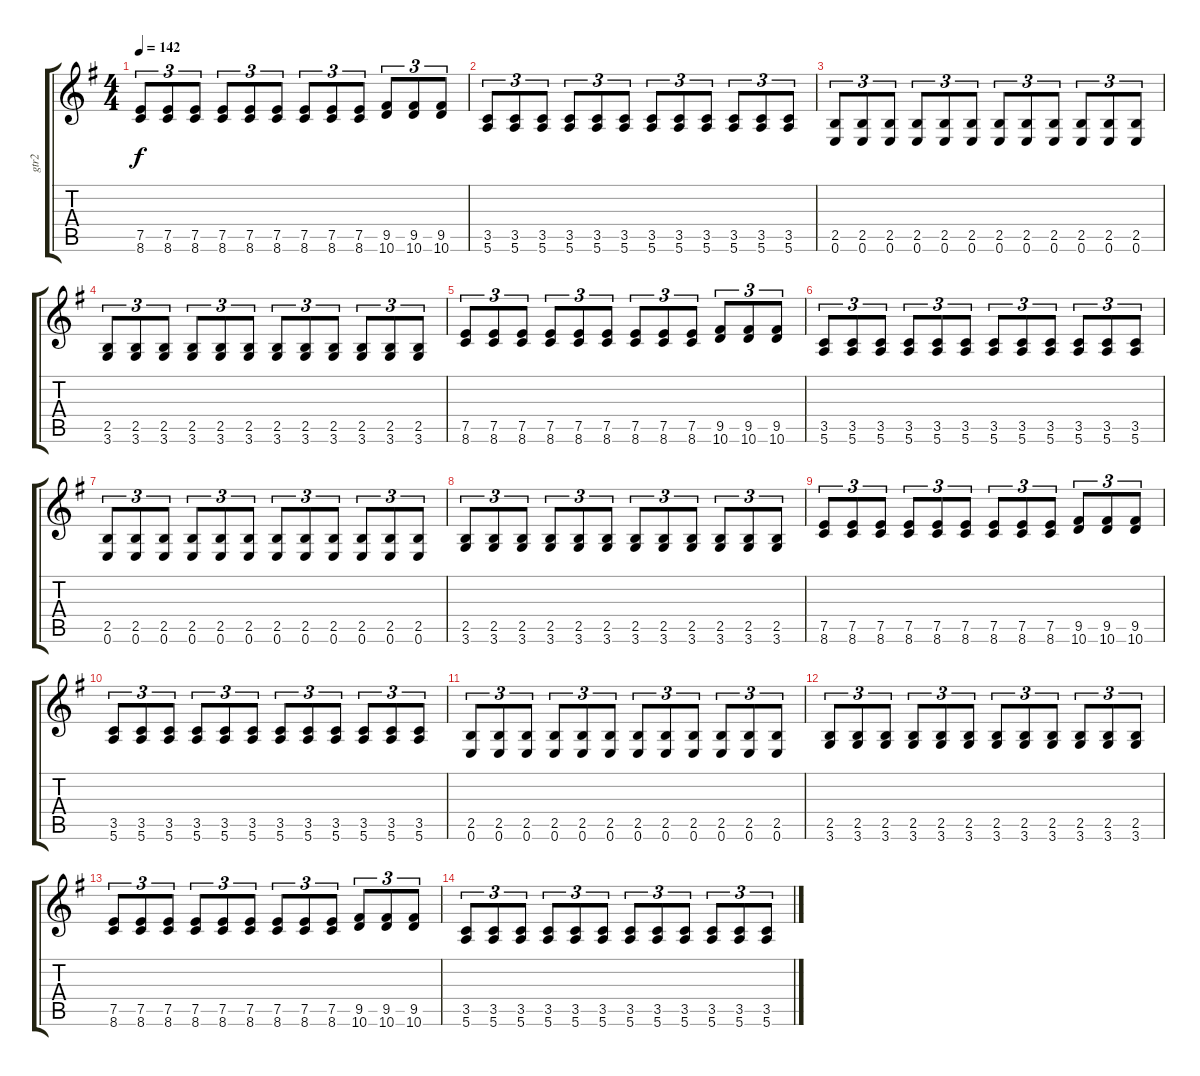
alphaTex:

\track ("gtr2" "gtr2") {instrument overdrivenguitar}
\staff {score tabs}
\tuning (E4 B3 G3 D3 A2 E2) {hide}
\ts (4 4)
\tempo 142
\clef g2
\ks g
(7.5 8.6).8{tu (3 2) dy f} (7.5 8.6).8{tu (3 2)} (7.5 8.6).8{tu (3 2)} (7.5 8.6).8{tu (3 2)} (7.5 8.6).8{tu (3 2)} (7.5 8.6).8{tu (3 2)} (7.5 8.6).8{tu (3 2)} (7.5 8.6).8{tu (3 2)} (7.5 8.6).8{tu (3 2)} (9.5 10.6).8{tu (3 2)} (9.5 10.6).8{tu (3 2)} (9.5 10.6).8{tu (3 2)} |
(3.5 5.6).8{tu (3 2)} (3.5 5.6).8{tu (3 2)} (3.5 5.6).8{tu (3 2)} (3.5 5.6).8{tu (3 2)} (3.5 5.6).8{tu (3 2)} (3.5 5.6).8{tu (3 2)} (3.5 5.6).8{tu (3 2)} (3.5 5.6).8{tu (3 2)} (3.5 5.6).8{tu (3 2)} (3.5 5.6).8{tu (3 2)} (3.5 5.6).8{tu (3 2)} (3.5 5.6).8{tu (3 2)} |
(2.5 0.6).8{tu (3 2)} (2.5 0.6).8{tu (3 2)} (2.5 0.6).8{tu (3 2)} (2.5 0.6).8{tu (3 2)} (2.5 0.6).8{tu (3 2)} (2.5 0.6).8{tu (3 2)} (2.5 0.6).8{tu (3 2)} (2.5 0.6).8{tu (3 2)} (2.5 0.6).8{tu (3 2)} (2.5 0.6).8{tu (3 2)} (2.5 0.6).8{tu (3 2)} (2.5 0.6).8{tu (3 2)} |
(2.5 3.6).8{tu (3 2)} (2.5 3.6).8{tu (3 2)} (2.5 3.6).8{tu (3 2)} (2.5 3.6).8{tu (3 2)} (2.5 3.6).8{tu (3 2)} (2.5 3.6).8{tu (3 2)} (2.5 3.6).8{tu (3 2)} (2.5 3.6).8{tu (3 2)} (2.5 3.6).8{tu (3 2)} (2.5 3.6).8{tu (3 2)} (2.5 3.6).8{tu (3 2)} (2.5 3.6).8{tu (3 2)} |
(7.5 8.6).8{tu (3 2)} (7.5 8.6).8{tu (3 2)} (7.5 8.6).8{tu (3 2)} (7.5 8.6).8{tu (3 2)} (7.5 8.6).8{tu (3 2)} (7.5 8.6).8{tu (3 2)} (7.5 8.6).8{tu (3 2)} (7.5 8.6).8{tu (3 2)} (7.5 8.6).8{tu (3 2)} (9.5 10.6).8{tu (3 2)} (9.5 10.6).8{tu (3 2)} (9.5 10.6).8{tu (3 2)} |
(3.5 5.6).8{tu (3 2)} (3.5 5.6).8{tu (3 2)} (3.5 5.6).8{tu (3 2)} (3.5 5.6).8{tu (3 2)} (3.5 5.6).8{tu (3 2)} (3.5 5.6).8{tu (3 2)} (3.5 5.6).8{tu (3 2)} (3.5 5.6).8{tu (3 2)} (3.5 5.6).8{tu (3 2)} (3.5 5.6).8{tu (3 2)} (3.5 5.6).8{tu (3 2)} (3.5 5.6).8{tu (3 2)} |
(2.5 0.6).8{tu (3 2)} (2.5 0.6).8{tu (3 2)} (2.5 0.6).8{tu (3 2)} (2.5 0.6).8{tu (3 2)} (2.5 0.6).8{tu (3 2)} (2.5 0.6).8{tu (3 2)} (2.5 0.6).8{tu (3 2)} (2.5 0.6).8{tu (3 2)} (2.5 0.6).8{tu (3 2)} (2.5 0.6).8{tu (3 2)} (2.5 0.6).8{tu (3 2)} (2.5 0.6).8{tu (3 2)} |
(2.5 3.6).8{tu (3 2)} (2.5 3.6).8{tu (3 2)} (2.5 3.6).8{tu (3 2)} (2.5 3.6).8{tu (3 2)} (2.5 3.6).8{tu (3 2)} (2.5 3.6).8{tu (3 2)} (2.5 3.6).8{tu (3 2)} (2.5 3.6).8{tu (3 2)} (2.5 3.6).8{tu (3 2)} (2.5 3.6).8{tu (3 2)} (2.5 3.6).8{tu (3 2)} (2.5 3.6).8{tu (3 2)} |
(7.5 8.6).8{tu (3 2)} (7.5 8.6).8{tu (3 2)} (7.5 8.6).8{tu (3 2)} (7.5 8.6).8{tu (3 2)} (7.5 8.6).8{tu (3 2)} (7.5 8.6).8{tu (3 2)} (7.5 8.6).8{tu (3 2)} (7.5 8.6).8{tu (3 2)} (7.5 8.6).8{tu (3 2)} (9.5 10.6).8{tu (3 2)} (9.5 10.6).8{tu (3 2)} (9.5 10.6).8{tu (3 2)} |
(3.5 5.6).8{tu (3 2)} (3.5 5.6).8{tu (3 2)} (3.5 5.6).8{tu (3 2)} (3.5 5.6).8{tu (3 2)} (3.5 5.6).8{tu (3 2)} (3.5 5.6).8{tu (3 2)} (3.5 5.6).8{tu (3 2)} (3.5 5.6).8{tu (3 2)} (3.5 5.6).8{tu (3 2)} (3.5 5.6).8{tu (3 2)} (3.5 5.6).8{tu (3 2)} (3.5 5.6).8{tu (3 2)} |
(2.5 0.6).8{tu (3 2)} (2.5 0.6).8{tu (3 2)} (2.5 0.6).8{tu (3 2)} (2.5 0.6).8{tu (3 2)} (2.5 0.6).8{tu (3 2)} (2.5 0.6).8{tu (3 2)} (2.5 0.6).8{tu (3 2)} (2.5 0.6).8{tu (3 2)} (2.5 0.6).8{tu (3 2)} (2.5 0.6).8{tu (3 2)} (2.5 0.6).8{tu (3 2)} (2.5 0.6).8{tu (3 2)} |
(2.5 3.6).8{tu (3 2)} (2.5 3.6).8{tu (3 2)} (2.5 3.6).8{tu (3 2)} (2.5 3.6).8{tu (3 2)} (2.5 3.6).8{tu (3 2)} (2.5 3.6).8{tu (3 2)} (2.5 3.6).8{tu (3 2)} (2.5 3.6).8{tu (3 2)} (2.5 3.6).8{tu (3 2)} (2.5 3.6).8{tu (3 2)} (2.5 3.6).8{tu (3 2)} (2.5 3.6).8{tu (3 2)} |
(7.5 8.6).8{tu (3 2)} (7.5 8.6).8{tu (3 2)} (7.5 8.6).8{tu (3 2)} (7.5 8.6).8{tu (3 2)} (7.5 8.6).8{tu (3 2)} (7.5 8.6).8{tu (3 2)} (7.5 8.6).8{tu (3 2)} (7.5 8.6).8{tu (3 2)} (7.5 8.6).8{tu (3 2)} (9.5 10.6).8{tu (3 2)} (9.5 10.6).8{tu (3 2)} (9.5 10.6).8{tu (3 2)} |
(3.5 5.6).8{tu (3 2)} (3.5 5.6).8{tu (3 2)} (3.5 5.6).8{tu (3 2)} (3.5 5.6).8{tu (3 2)} (3.5 5.6).8{tu (3 2)} (3.5 5.6).8{tu (3 2)} (3.5 5.6).8{tu (3 2)} (3.5 5.6).8{tu (3 2)} (3.5 5.6).8{tu (3 2)} (3.5 5.6).8{tu (3 2)} (3.5 5.6).8{tu (3 2)} (3.5 5.6).8{tu (3 2)}
